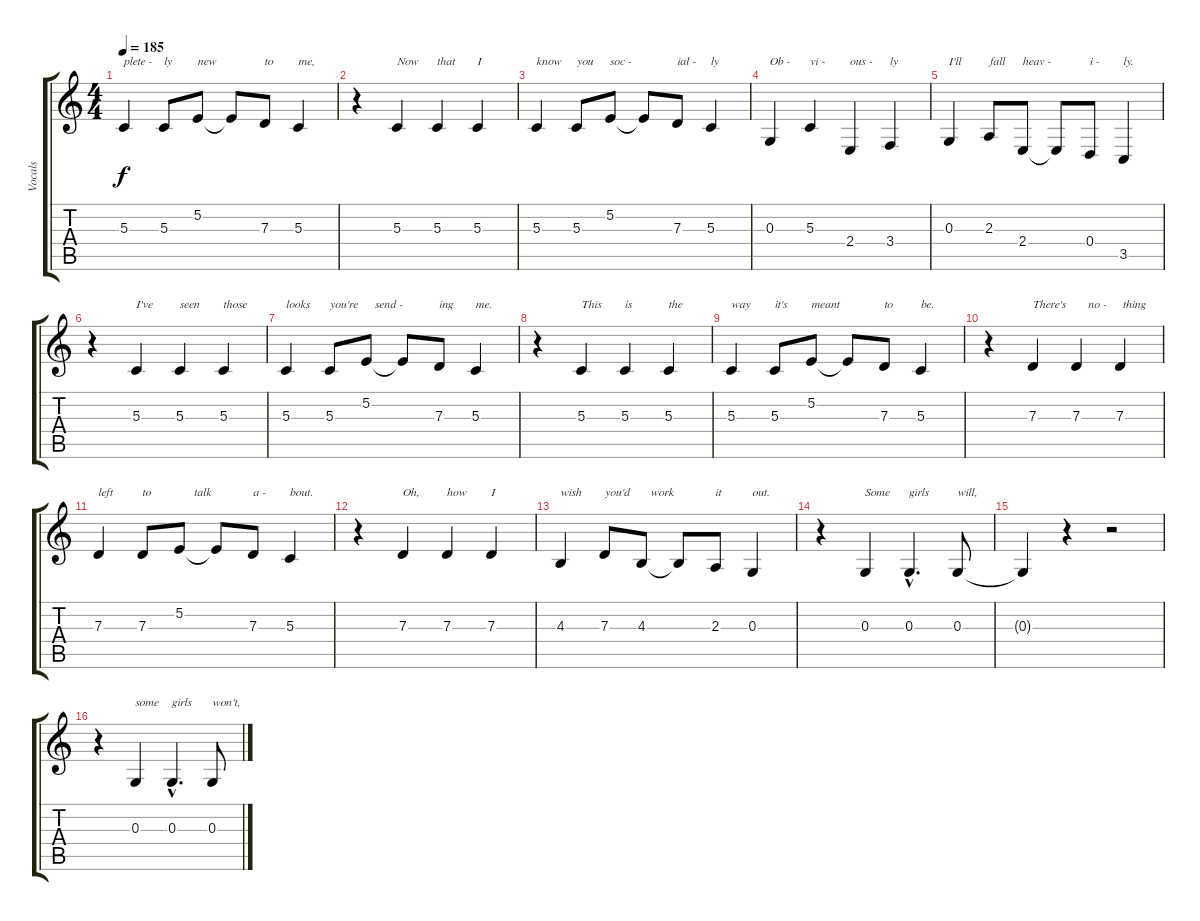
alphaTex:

\track ("Vocals" "Vocals") {instrument englishhorn}
\staff {score tabs}
\tuning (E4 B3 G3 D3 A2 E2) {hide}
\ts (4 4)
\tempo 185
\clef g2
\ks c
5.3.4{txt "plete -" dy f} 5.3.8{txt "ly"} 5.2.8{txt "new"} 5.2{t}.8 7.3.8{txt "to"} 5.3.4{txt "me,"} |
r.4 5.3.4{txt "Now"} 5.3.4{txt "that"} 5.3.4{txt "I"} |
5.3.4{txt "know"} 5.3.8{txt "you"} 5.2.8{txt "soc -"} 5.2{t}.8 7.3.8{txt "ial -"} 5.3.4{txt "ly"} |
0.3.4{txt "Ob -"} 5.3.4{txt "vi -"} 2.4.4{txt "ous -"} 3.4.4{txt "ly"} |
0.3.4{txt "I'll"} 2.3.8{txt "fall"} 2.4.8{txt "heav -"} 2.4{t}.8 0.4.8{txt "i -"} 3.5.4{txt "ly."} |
r.4 5.3.4{txt "I've"} 5.3.4{txt "seen"} 5.3.4{txt "those"} |
5.3.4{txt "looks"} 5.3.8{txt "you're"} 5.2.8{txt "   send -"} 5.2{t}.8 7.3.8{txt "ing"} 5.3.4{txt "me."} |
r.4 5.3.4{txt "This"} 5.3.4{txt "is"} 5.3.4{txt "the"} |
5.3.4{txt "way"} 5.3.8{txt "it's"} 5.2.8{txt "meant"} 5.2{t}.8 7.3.8{txt "to"} 5.3.4{txt "be."} |
r.4 7.3.4{txt "There's"} 7.3.4{txt "    no -"} 7.3.4{txt " thing"} |
7.3.4{txt "left"} 7.3.8{txt "to"} 5.2.8{txt "     talk"} 5.2{t}.8 7.3.8{txt "a -"} 5.3.4{txt "bout."} |
r.4 7.3.4{txt "Oh,"} 7.3.4{txt "how"} 7.3.4{txt "I"} |
4.3.4{txt "wish"} 7.3.8{txt "you'd"} 4.3.8{txt "   work"} 4.3{t}.8 2.3.8{txt "it"} 0.3.4{txt "out."} |
r.4{instrument clarinet} 0.3.4{txt "Some"} 0.3{hac}.4{d txt "girls"} 0.3.8{txt "will,"} |
0.3{t}.4 r.4 r.2 |
r.4 0.3.4{txt "some"} 0.3{hac}.4{d txt "girls"} 0.3.8{txt "won't,"}
